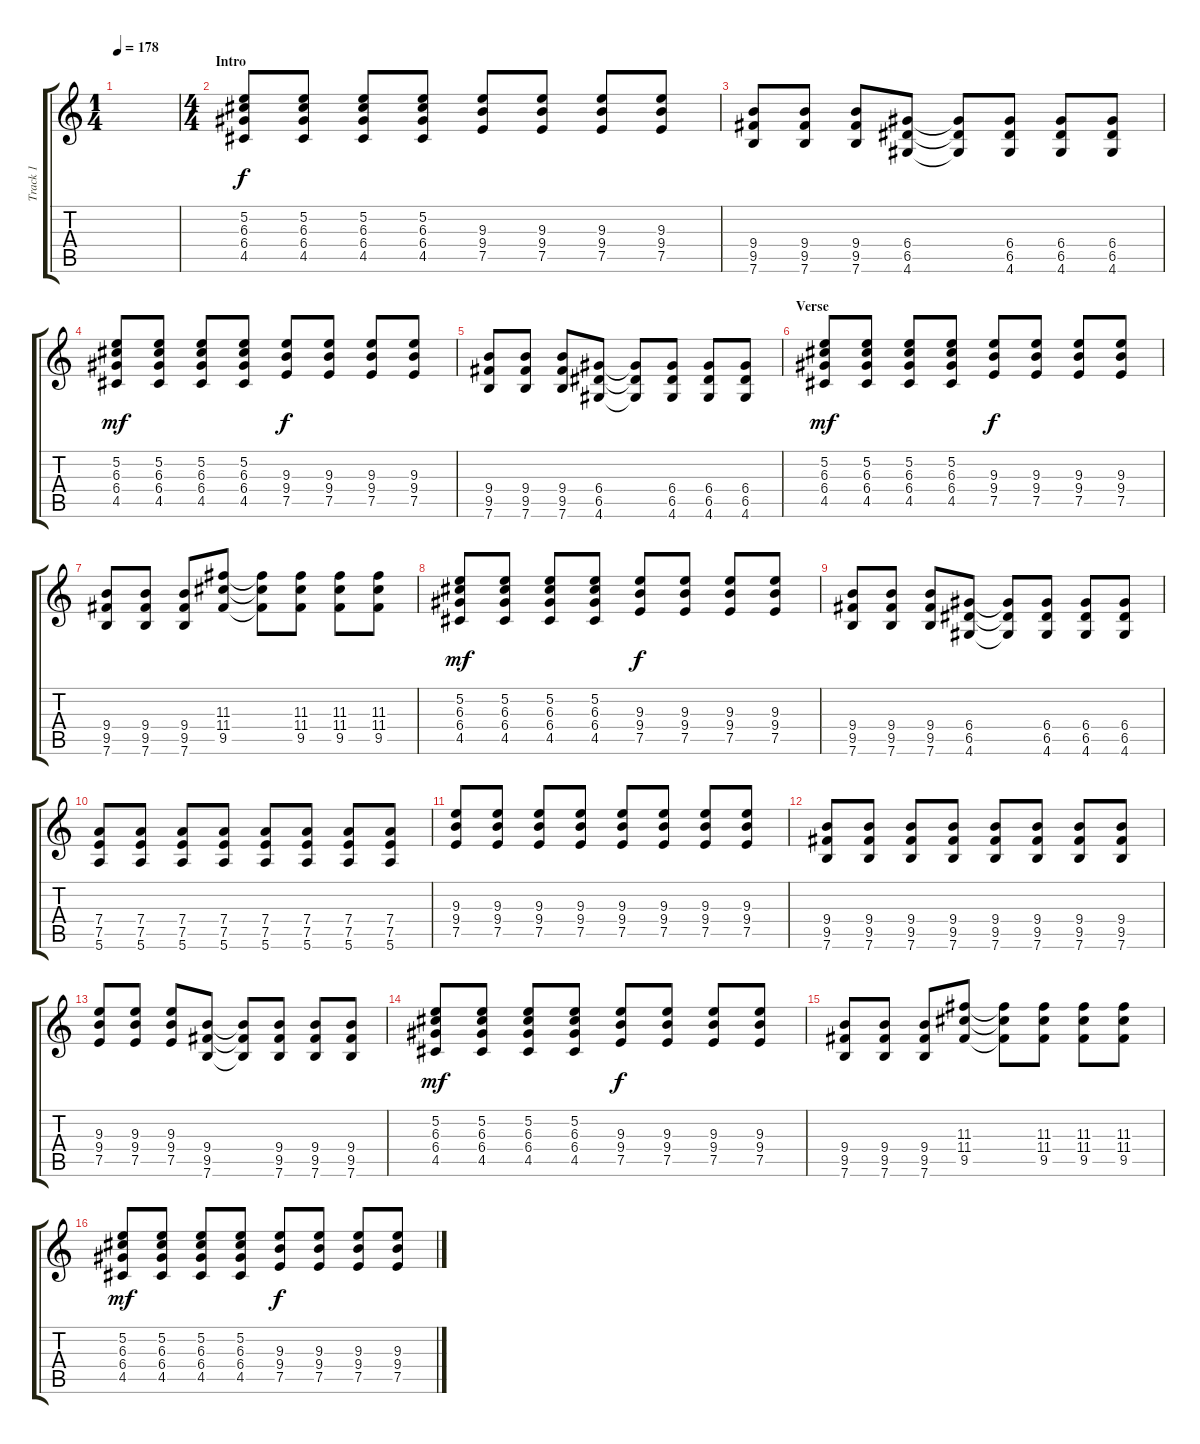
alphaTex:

\track ("Track 1" "Track 1") {instrument overdrivenguitar}
\staff {score tabs}
\tuning (E4 B3 G3 D3 A2 E2) {hide}
\ts (1 4)
\tempo 178
\clef g2
\ks c
|
\ts (4 4)
\section ("" "Intro")
(5.2 6.3 6.4 4.5).8 (5.2 6.3 6.4 4.5).8 (5.2 6.3 6.4 4.5).8 (5.2 6.3 6.4 4.5).8 (9.3 9.4 7.5).8{dy f} (9.3 9.4 7.5).8 (9.3 9.4 7.5).8 (9.3 9.4 7.5).8 |
(9.4 9.5 7.6).8 (9.4 9.5 7.6).8 (9.4 9.5 7.6).8 (6.4 6.5 4.6).8 (6.4{t} 6.5{t} 4.6{t}).8 (6.4 6.5 4.6).8 (6.4 6.5 4.6).8 (6.4 6.5 4.6).8 |
(5.2 6.3 6.4 4.5).8{dy mf} (5.2 6.3 6.4 4.5).8 (5.2 6.3 6.4 4.5).8 (5.2 6.3 6.4 4.5).8 (9.3 9.4 7.5).8{dy f} (9.3 9.4 7.5).8 (9.3 9.4 7.5).8 (9.3 9.4 7.5).8 |
(9.4 9.5 7.6).8 (9.4 9.5 7.6).8 (9.4 9.5 7.6).8 (6.4 6.5 4.6).8 (6.4{t} 6.5{t} 4.6{t}).8 (6.4 6.5 4.6).8 (6.4 6.5 4.6).8 (6.4 6.5 4.6).8 |
\section ("" "Verse")
(5.2 6.3 6.4 4.5).8{dy mf} (5.2 6.3 6.4 4.5).8 (5.2 6.3 6.4 4.5).8 (5.2 6.3 6.4 4.5).8 (9.3 9.4 7.5).8{dy f} (9.3 9.4 7.5).8 (9.3 9.4 7.5).8 (9.3 9.4 7.5).8 |
(9.4 9.5 7.6).8 (9.4 9.5 7.6).8 (9.4 9.5 7.6).8 (11.3 11.4 9.5).8 (11.3{t} 11.4{t} 9.5{t}).8 (11.3 11.4 9.5).8 (11.3 11.4 9.5).8 (11.3 11.4 9.5).8 |
(5.2 6.3 6.4 4.5).8{dy mf} (5.2 6.3 6.4 4.5).8 (5.2 6.3 6.4 4.5).8 (5.2 6.3 6.4 4.5).8 (9.3 9.4 7.5).8{dy f} (9.3 9.4 7.5).8 (9.3 9.4 7.5).8 (9.3 9.4 7.5).8 |
(9.4 9.5 7.6).8 (9.4 9.5 7.6).8 (9.4 9.5 7.6).8 (6.4 6.5 4.6).8 (6.4{t} 6.5{t} 4.6{t}).8 (6.4 6.5 4.6).8 (6.4 6.5 4.6).8 (6.4 6.5 4.6).8 |
(7.4 7.5 5.6).8 (7.4 7.5 5.6).8 (7.4 7.5 5.6).8 (7.4 7.5 5.6).8 (7.4 7.5 5.6).8 (7.4 7.5 5.6).8 (7.4 7.5 5.6).8 (7.4 7.5 5.6).8 |
(9.3 9.4 7.5).8 (9.3 9.4 7.5).8 (9.3 9.4 7.5).8 (9.3 9.4 7.5).8 (9.3 9.4 7.5).8 (9.3 9.4 7.5).8 (9.3 9.4 7.5).8 (9.3 9.4 7.5).8 |
(9.4 9.5 7.6).8 (9.4 9.5 7.6).8 (9.4 9.5 7.6).8 (9.4 9.5 7.6).8 (9.4 9.5 7.6).8 (9.4 9.5 7.6).8 (9.4 9.5 7.6).8 (9.4 9.5 7.6).8 |
(9.3 9.4 7.5).8 (9.3 9.4 7.5).8 (9.3 9.4 7.5).8 (9.4 9.5 7.6).8 (9.4{t} 9.5{t} 7.6{t}).8 (9.4 9.5 7.6).8 (9.4 9.5 7.6).8 (9.4 9.5 7.6).8 |
(5.2 6.3 6.4 4.5).8{dy mf} (5.2 6.3 6.4 4.5).8 (5.2 6.3 6.4 4.5).8 (5.2 6.3 6.4 4.5).8 (9.3 9.4 7.5).8{dy f} (9.3 9.4 7.5).8 (9.3 9.4 7.5).8 (9.3 9.4 7.5).8 |
(9.4 9.5 7.6).8 (9.4 9.5 7.6).8 (9.4 9.5 7.6).8 (11.3 11.4 9.5).8 (11.3{t} 11.4{t} 9.5{t}).8 (11.3 11.4 9.5).8 (11.3 11.4 9.5).8 (11.3 11.4 9.5).8 |
(5.2 6.3 6.4 4.5).8{dy mf} (5.2 6.3 6.4 4.5).8 (5.2 6.3 6.4 4.5).8 (5.2 6.3 6.4 4.5).8 (9.3 9.4 7.5).8{dy f} (9.3 9.4 7.5).8 (9.3 9.4 7.5).8 (9.3 9.4 7.5).8
